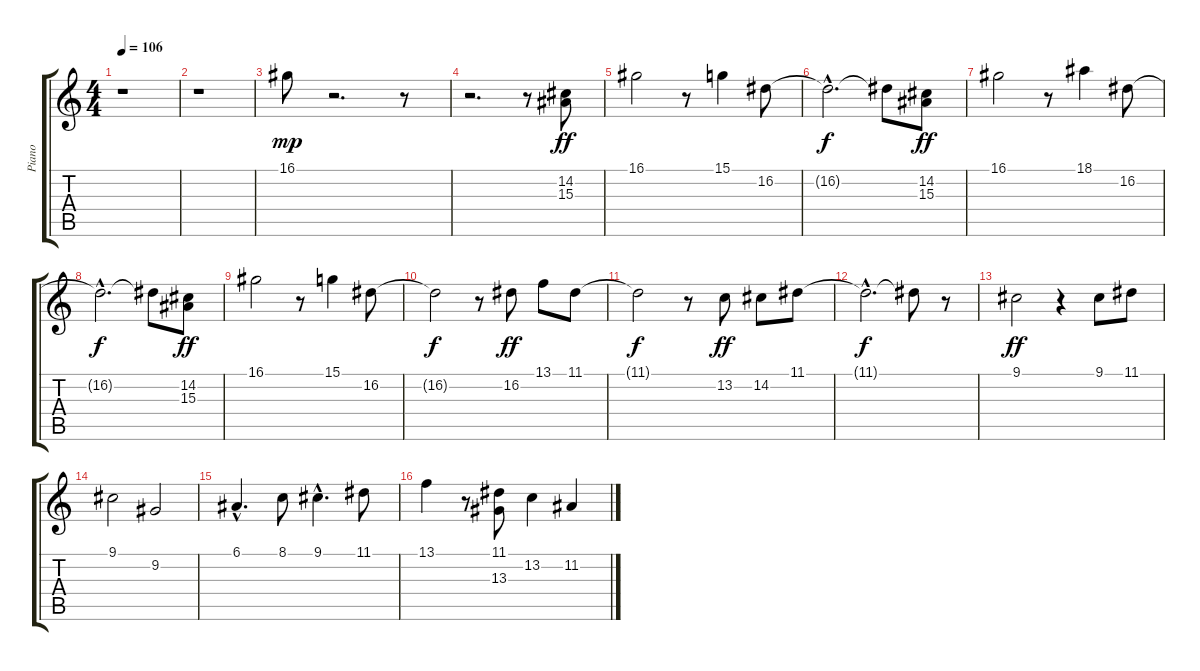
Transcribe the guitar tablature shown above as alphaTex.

\track ("Piano" "Piano") {instrument acousticgrandpiano}
\staff {score tabs}
\tuning (E4 B3 G3 D3 A2 E2) {hide}
\ts (4 4)
\tempo 106
\clef g2
\ks c
r.1{dy ff} |
r.1 |
16.1.8{dy mp} r.2{d} r.8 |
r.2{d} r.8 (14.2 15.3).8{dy ff} |
16.1.2 r.8 15.1.4 16.2.8 |
16.2{hac t}.2{d dy f} 16.2{t}.8 (14.2 15.3).8{dy ff} |
16.1.2 r.8 18.1.4 16.2.8 |
16.2{hac t}.2{d dy f} 16.2{t}.8 (14.2 15.3).8{dy ff} |
16.1.2 r.8 15.1.4 16.2.8 |
16.2{t}.2{dy f} r.8 16.2.8{dy ff} 13.1.8 11.1.8 |
11.1{t}.2{dy f} r.8 13.2.8{dy ff} 14.2.8 11.1.8 |
11.1{hac t}.2{d dy f} 11.1{t}.8 r.8 |
9.1.2{dy ff} r.4 9.1.8 11.1.8 |
9.1.2 9.2.2 |
6.1{hac}.4{d} 8.1.8 9.1{hac}.4{d} 11.1.8 |
13.1.4 r.8 (11.1 13.3).8 13.2.4 11.2.4
